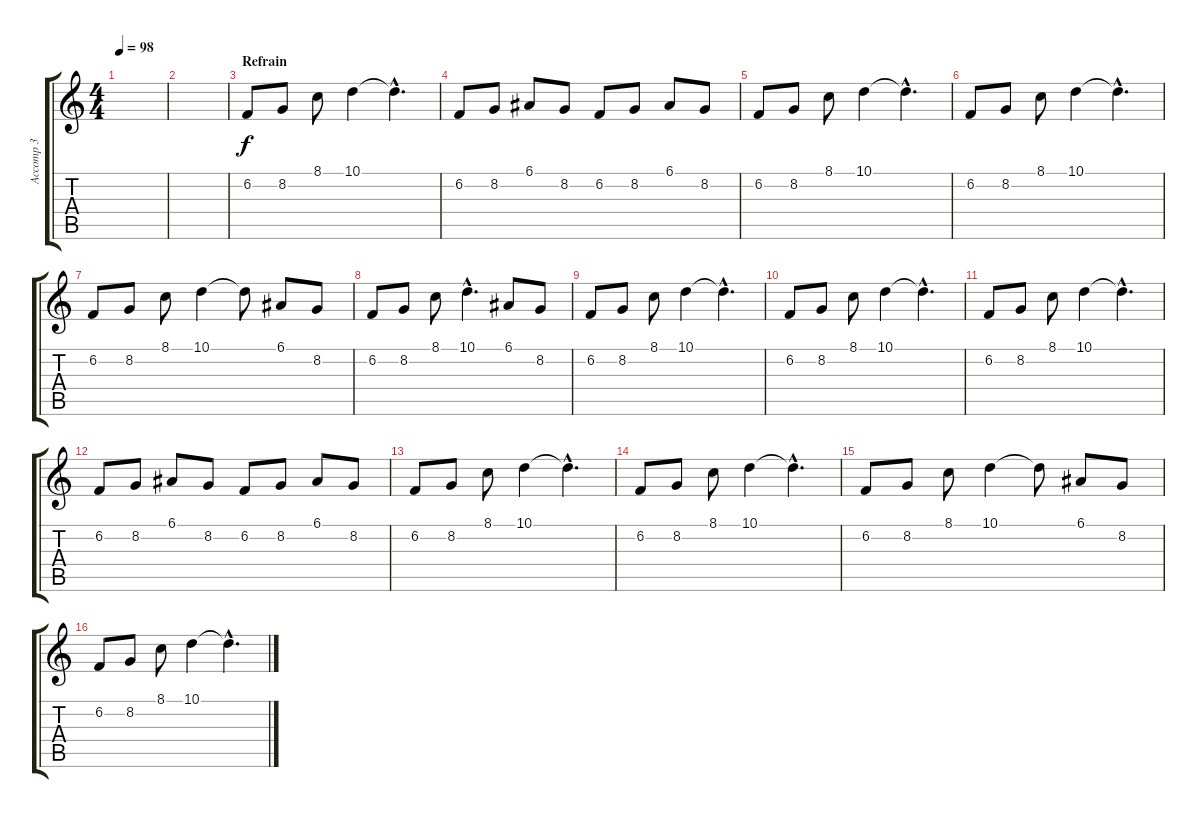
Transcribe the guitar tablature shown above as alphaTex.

\track ("Accomp 3" "Accomp 3") {instrument whistle}
\staff {score tabs}
\tuning (E4 B3 G3 D3 A2 E2) {hide}
\ts (4 4)
\tempo 98
\clef g2
\ks c
|
|
\section ("" "Refrain")
6.2.8 8.2.8 8.1.8 10.1.4 10.1{hac t}.4{d} |
6.2.8 8.2.8 6.1.8 8.2.8 6.2.8 8.2.8 6.1.8 8.2.8 |
6.2.8 8.2.8 8.1.8 10.1.4 10.1{hac t}.4{d} |
6.2.8 8.2.8 8.1.8 10.1.4 10.1{hac t}.4{d} |
6.2.8 8.2.8 8.1.8 10.1.4 10.1{t}.8 6.1.8 8.2.8 |
6.2.8 8.2.8 8.1.8 10.1{hac}.4{d} 6.1.8 8.2.8 |
6.2.8 8.2.8 8.1.8 10.1.4 10.1{hac t}.4{d} |
6.2.8 8.2.8 8.1.8 10.1.4 10.1{hac t}.4{d} |
6.2.8 8.2.8 8.1.8 10.1.4 10.1{hac t}.4{d} |
6.2.8 8.2.8 6.1.8 8.2.8 6.2.8 8.2.8 6.1.8 8.2.8 |
6.2.8 8.2.8 8.1.8 10.1.4 10.1{hac t}.4{d} |
6.2.8 8.2.8 8.1.8 10.1.4 10.1{hac t}.4{d} |
6.2.8 8.2.8 8.1.8 10.1.4 10.1{t}.8 6.1.8 8.2.8 |
6.2.8 8.2.8 8.1.8 10.1.4 10.1{hac t}.4{d}
